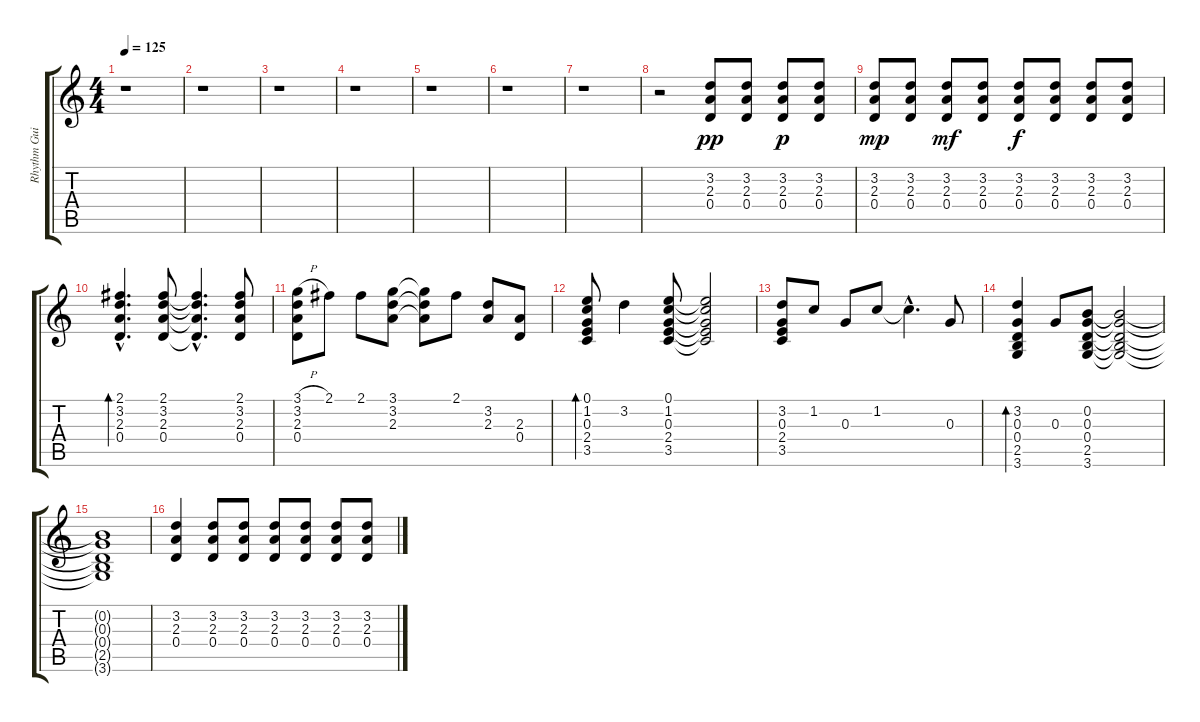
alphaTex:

\track ("Rhythm Guitar" "Rhythm Gui") {instrument overdrivenguitar}
\staff {score tabs}
\tuning (E4 B3 G3 D3 A2 E2) {hide}
\ts (4 4)
\tempo 125
\clef g2
\ks c
r.1{dy pp instrument overdrivenguitar} |
r.1 |
r.1 |
r.1 |
r.1 |
r.1 |
r.1 |
r.2 (3.2 2.3 0.4).8 (3.2 2.3 0.4).8 (3.2 2.3 0.4).8{dy p} (3.2 2.3 0.4).8 |
(3.2 2.3 0.4).8{dy mp} (3.2 2.3 0.4).8 (3.2 2.3 0.4).8{dy mf} (3.2 2.3 0.4).8 (3.2 2.3 0.4).8{dy f} (3.2 2.3 0.4).8 (3.2 2.3 0.4).8 (3.2 2.3 0.4).8 |
(2.1{hac} 3.2{hac} 2.3{hac} 0.4{hac}).4{d bd 60} (2.1 3.2 2.3 0.4).8 (2.1{hac t} 3.2{hac t} 2.3{hac t} 0.4{hac t}).4{d} (2.1 3.2 2.3 0.4).8 |
(3.1{h} 3.2 2.3 0.4).8 2.1.8 2.1.8 (3.1 3.2 2.3).8 (3.1{t} 3.2{t} 2.3{t}).8 2.1.8 (3.2 2.3).8 (2.3 0.4).8 |
(0.1 1.2 0.3 2.4 3.5).8{bd 60} 3.2.4 (0.1 1.2 0.3 2.4 3.5).8 (0.1{t} 1.2{t} 0.3{t} 2.4{t} 3.5{t}).2 |
(3.2 0.3 2.4 3.5).8 1.2.8 0.3.8 1.2.8 1.2{hac t}.4{d} 0.3.8 |
(3.2 0.3 0.4 2.5 3.6).4{bd 60} 0.3.8 (0.2 0.3 0.4 2.5 3.6).8 (0.2{t} 0.3{t} 0.4{t} 2.5{t} 3.6{t}).2 |
(0.2{t} 0.3{t} 0.4{t} 2.5{t} 3.6{t}).1 |
(3.2 2.3 0.4).4 (3.2 2.3 0.4).8 (3.2 2.3 0.4).8 (3.2 2.3 0.4).8 (3.2 2.3 0.4).8 (3.2 2.3 0.4).8 (3.2 2.3 0.4).8
